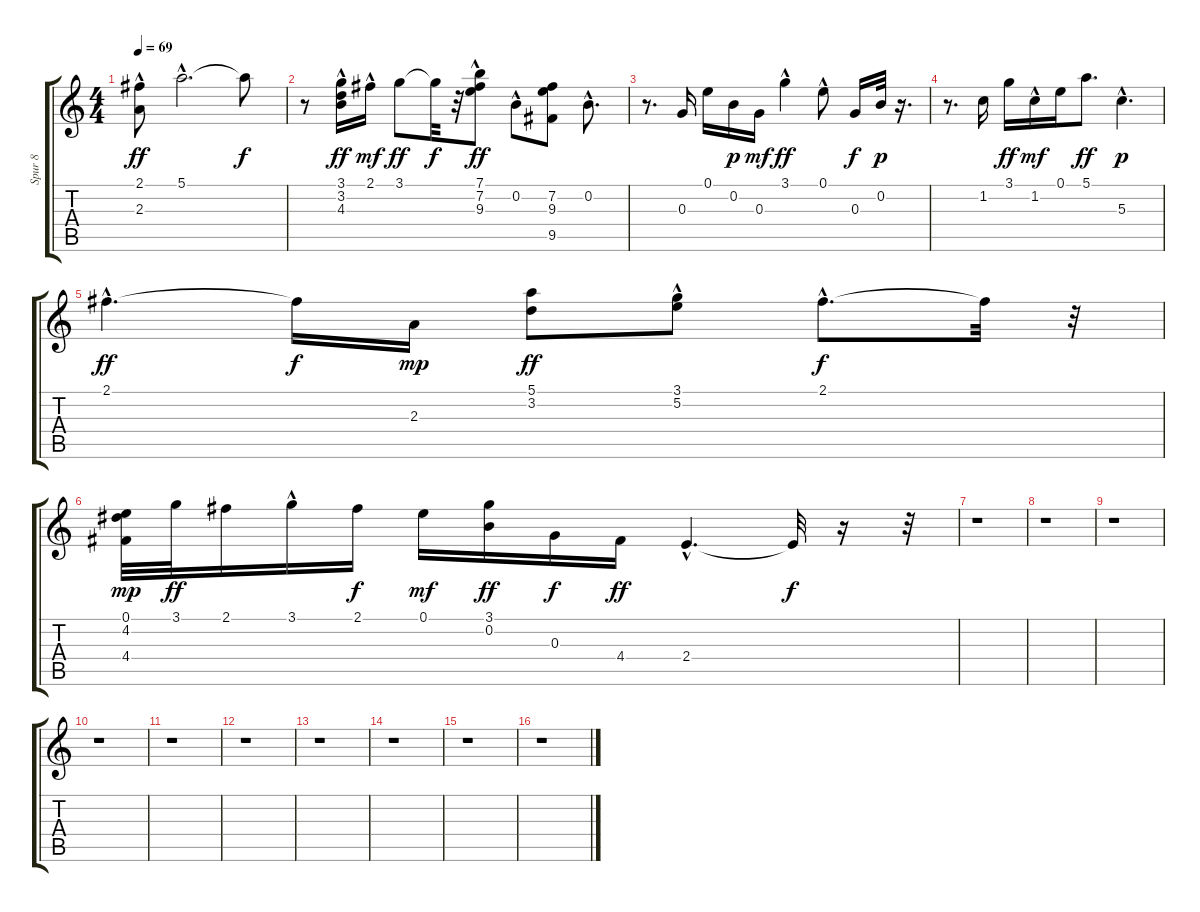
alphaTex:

\track ("Spur 8" "Spur 8") {instrument acousticguitarnylon}
\staff {score tabs}
\tuning (E4 B3 G3 D3 A2 E2) {hide}
\ts (4 4)
\tempo 69
\clef g2
\ks c
(2.1{hac} 2.3{hac}).8{dy ff} 5.1{hac}.2{d} 5.1{t}.8{dy f} |
r.8 (3.1 3.2{hac} 4.3).16{dy ff} 2.1{hac}.16{dy mf} 3.1.8{dy ff} 3.1{t}.32{dy f} r.32 (7.1{hac} 7.2{hac} 9.3{hac}).8{dy ff} 0.2{hac}.8 (7.2 9.3 9.5).8 0.2{hac}.8{d} |
r.8{d} 0.3.16 0.1.16 0.2.16{dy p} 0.3.16{dy mf} 3.1{hac}.4{dy ff} 0.1{hac}.8 0.3.16{dy f} 0.2.32{dy p} r.16{d} |
r.8{d} 1.2.16 3.1.16{dy ff} 1.2{hac}.16{dy mf} 0.1.16 5.1.8{d dy ff} 5.3{hac}.4{d dy p} |
2.1{hac}.4{d dy ff} 2.1{t}.16{dy f} 2.3.16{dy mp} (5.1 3.2).8{dy ff} (3.1 5.2{hac}).8 2.1{hac}.8{d dy f} 2.1{t}.32 r.32 |
(0.1 4.2 4.4).32{dy mp} 3.1.32{dy ff} 2.1.16 3.1{hac}.16 2.1.16{dy f} 0.1.16{dy mf} (3.1 0.2).16{dy ff} 0.3.16{dy f} 4.4.16{dy ff} 2.4{hac}.4{d} 2.4{t}.32{dy f} r.16 r.32 |
r.1 |
r.1 |
r.1 |
r.1 |
r.1 |
r.1 |
r.1 |
r.1 |
r.1 |
r.1
